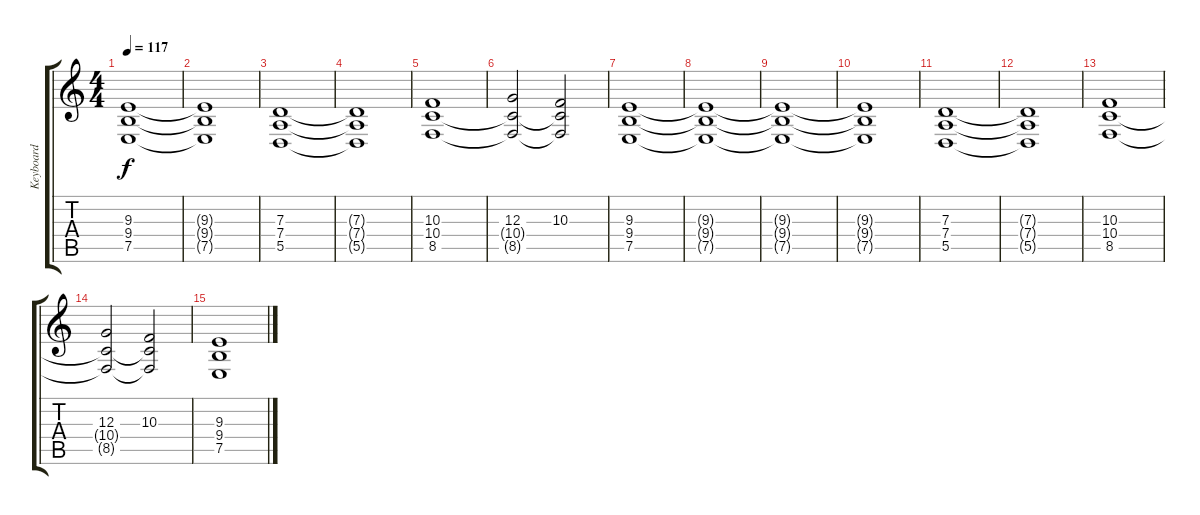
\track ("Keyboard" "Keyboard") {instrument stringensemble1}
\staff {score tabs}
\tuning (E4 B3 G3 D3 A2 E2) {hide}
\ts (4 4)
\tempo 117
\clef g2
\ks c
(9.3 9.4 7.5).1{dy f} |
(9.3{t} 9.4{t} 7.5{t}).1 |
(7.3 7.4 5.5).1 |
(7.3{t} 7.4{t} 5.5{t}).1 |
(10.3 10.4 8.5).1 |
(12.3 10.4{t} 8.5{t}).2 (10.3 10.4{t} 8.5{t}).2 |
(9.3 9.4 7.5).1 |
(9.3{t} 9.4{t} 7.5{t}).1 |
(9.3{t} 9.4{t} 7.5{t}).1 |
(9.3{t} 9.4{t} 7.5{t}).1 |
(7.3 7.4 5.5).1 |
(7.3{t} 7.4{t} 5.5{t}).1 |
(10.3 10.4 8.5).1 |
(12.3 10.4{t} 8.5{t}).2 (10.3 10.4{t} 8.5{t}).2 |
(9.3 9.4 7.5).1
